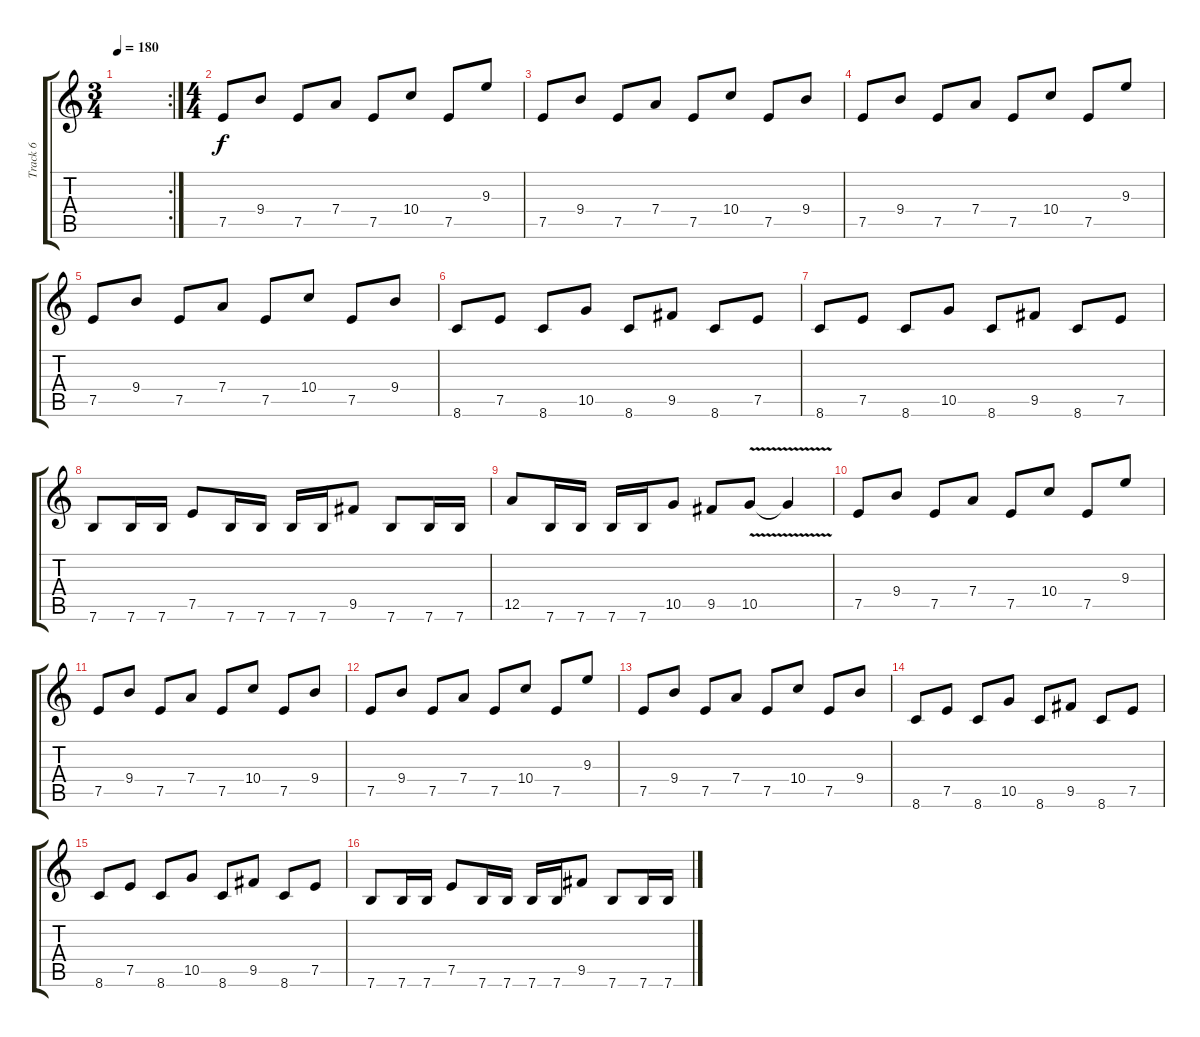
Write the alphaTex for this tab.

\track ("Track 6" "Track 6") {instrument electricguitarmuted}
\staff {score tabs}
\tuning (E4 B3 G3 D3 A2 E2) {hide}
\rc 2
\ts (3 4)
\tempo 180
\clef g2
\ks c
|
\ts (4 4)
7.5.8 9.4.8 7.5.8 7.4.8 7.5.8 10.4.8 7.5.8 9.3.8 |
7.5.8 9.4.8 7.5.8 7.4.8 7.5.8 10.4.8 7.5.8 9.4.8 |
7.5.8 9.4.8 7.5.8 7.4.8 7.5.8 10.4.8 7.5.8 9.3.8 |
7.5.8 9.4.8 7.5.8 7.4.8 7.5.8 10.4.8 7.5.8 9.4.8 |
8.6.8 7.5.8 8.6.8 10.5.8 8.6.8 9.5.8 8.6.8 7.5.8 |
8.6.8 7.5.8 8.6.8 10.5.8 8.6.8 9.5.8 8.6.8 7.5.8 |
7.6.8 7.6.16 7.6.16 7.5.8 7.6.16 7.6.16 7.6.16 7.6.16 9.5.8 7.6.8 7.6.16 7.6.16 |
12.5.8 7.6.16 7.6.16 7.6.16 7.6.16 10.5.8 9.5.8 10.5{v}.8 10.5{t}.4 |
7.5.8 9.4.8 7.5.8 7.4.8 7.5.8 10.4.8 7.5.8 9.3.8 |
7.5.8 9.4.8 7.5.8 7.4.8 7.5.8 10.4.8 7.5.8 9.4.8 |
7.5.8 9.4.8 7.5.8 7.4.8 7.5.8 10.4.8 7.5.8 9.3.8 |
7.5.8 9.4.8 7.5.8 7.4.8 7.5.8 10.4.8 7.5.8 9.4.8 |
8.6.8 7.5.8 8.6.8 10.5.8 8.6.8 9.5.8 8.6.8 7.5.8 |
8.6.8 7.5.8 8.6.8 10.5.8 8.6.8 9.5.8 8.6.8 7.5.8 |
7.6.8 7.6.16 7.6.16 7.5.8 7.6.16 7.6.16 7.6.16 7.6.16 9.5.8 7.6.8 7.6.16 7.6.16
